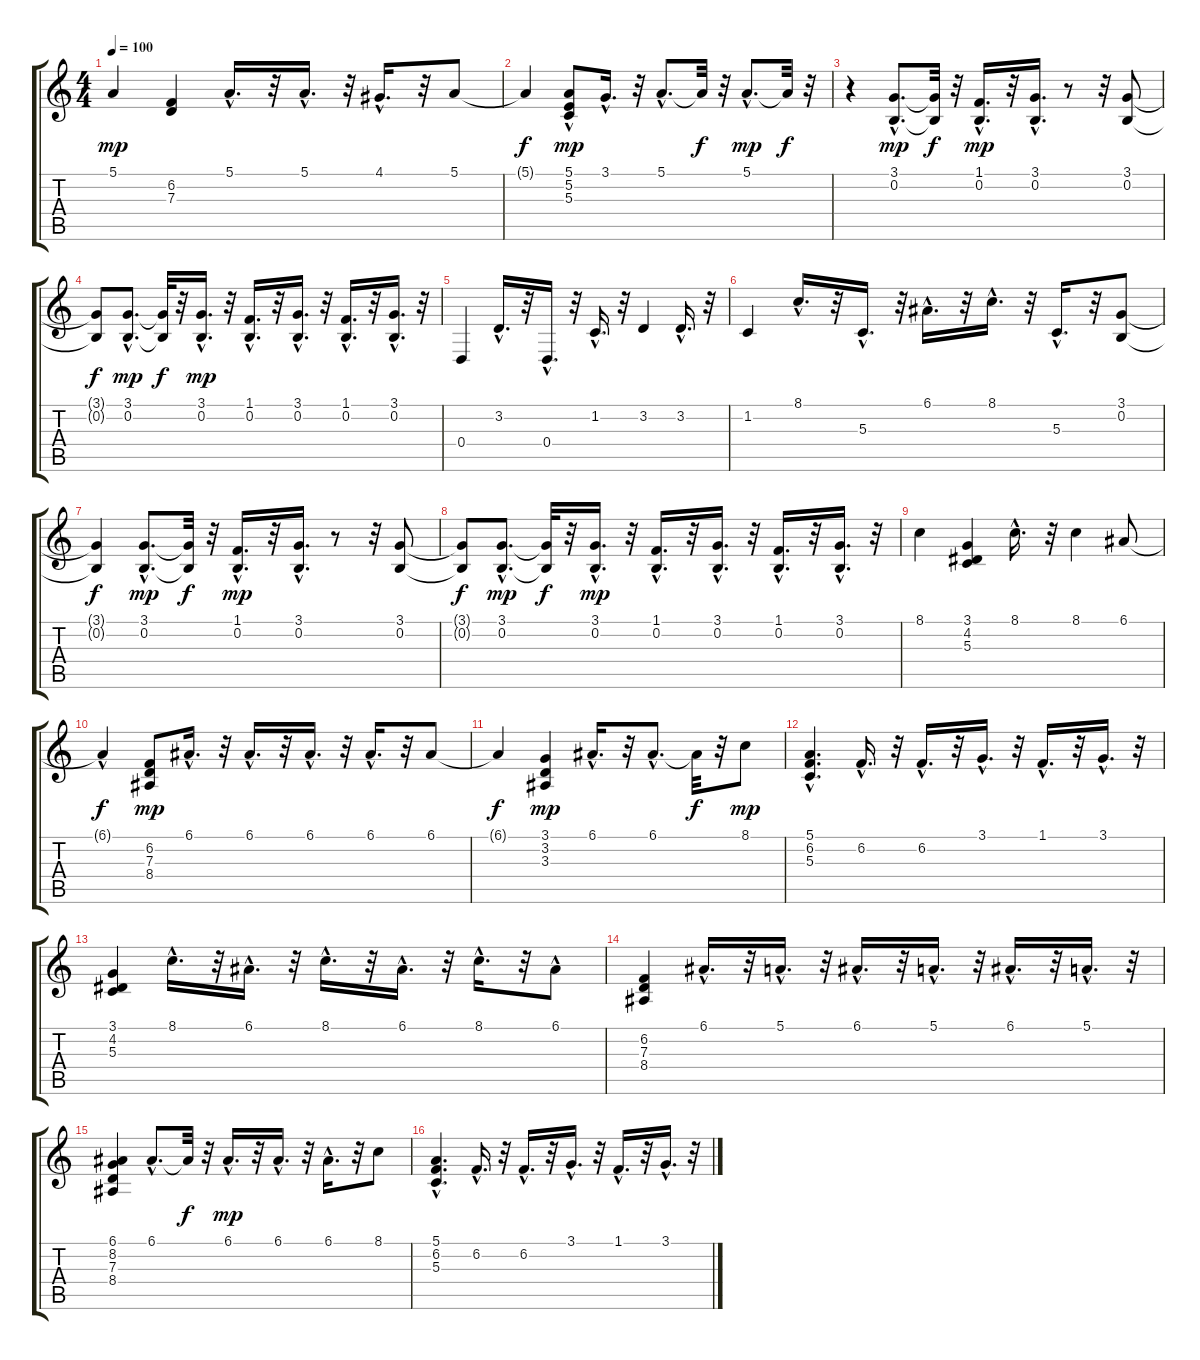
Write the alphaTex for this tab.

\track "" {instrument acousticgrandpiano}
\staff {score tabs}
\tuning (E4 B3 G3 D3 A2 E2) {hide}
\ts (4 4)
\tempo 100
\clef g2
\ks c
5.1.4{dy mp} (6.2 7.3).4 5.1{hac}.16{d} r.32 5.1{hac}.16{d} r.32 4.1{hac}.16{d} r.32 5.1.8 |
5.1{t}.4{dy f} (5.1{hac} 5.2 5.3).8{dy mp} 3.1{hac}.16{d} r.32 5.1{hac}.8{d} 5.1{t}.32{dy f} r.32 5.1{hac}.8{d dy mp} 5.1{t}.32{dy f} r.32 |
r.4 (3.1{hac} 0.2{hac}).8{d dy mp} (3.1{t} 0.2{t}).32{dy f} r.32 (1.1{hac} 0.2{hac}).16{d dy mp} r.32 (3.1{hac} 0.2{hac}).16{d} r.8 r.32 (3.1 0.2).8 |
(3.1{t} 0.2{t}).8{dy f} (3.1{hac} 0.2{hac}).8{d dy mp} (3.1{t} 0.2{t}).32{dy f} r.32 (3.1{hac} 0.2{hac}).16{d dy mp} r.32 (1.1{hac} 0.2{hac}).16{d} r.32 (3.1{hac} 0.2{hac}).16{d} r.32 (1.1{hac} 0.2{hac}).16{d} r.32 (3.1{hac} 0.2{hac}).16{d} r.32 |
0.4.4 3.2{hac}.16{d} r.32 0.4{hac}.16{d} r.32 1.2{hac}.16{d} r.32 3.2.4 3.2{hac}.16{d} r.32 |
1.2.4 8.1{hac}.16{d} r.32 5.3{hac}.16{d} r.32 6.1{hac}.16{d} r.32 8.1{hac}.16{d} r.32 5.3{hac}.16{d} r.32 (3.1 0.2).8 |
(3.1{t} 0.2{t}).4{dy f} (3.1{hac} 0.2{hac}).8{d dy mp} (3.1{t} 0.2{t}).32{dy f} r.32 (1.1{hac} 0.2{hac}).16{d dy mp} r.32 (3.1{hac} 0.2{hac}).16{d} r.8 r.32 (3.1 0.2).8 |
(3.1{t} 0.2{t}).8{dy f} (3.1{hac} 0.2{hac}).8{d dy mp} (3.1{t} 0.2{t}).32{dy f} r.32 (3.1{hac} 0.2{hac}).16{d dy mp} r.32 (1.1{hac} 0.2{hac}).16{d} r.32 (3.1{hac} 0.2{hac}).16{d} r.32 (1.1{hac} 0.2{hac}).16{d} r.32 (3.1{hac} 0.2{hac}).16{d} r.32 |
8.1.4 (3.1 4.2 5.3).4 8.1{hac}.16{d} r.32 8.1.4 6.1.8 |
6.1{hac t}.4{dy f} (6.2 7.3 8.4).8{dy mp} 6.1{hac}.16{d} r.32 6.1{hac}.16{d} r.32 6.1{hac}.16{d} r.32 6.1{hac}.16{d} r.32 6.1.8 |
6.1{t}.4{dy f} (3.1 3.2 3.3).4{dy mp} 6.1{hac}.16{d} r.32 6.1{hac}.8{d} 6.1{t}.32{dy f} r.32 8.1.8{dy mp} |
(5.1{hac} 6.2{hac} 5.3{hac}).4{d} 6.2{hac}.16{d} r.32 6.2{hac}.16{d} r.32 3.1{hac}.16{d} r.32 1.1{hac}.16{d} r.32 3.1{hac}.16{d} r.32 |
(3.1 4.2 5.3).4 8.1{hac}.16{d} r.32 6.1{hac}.16{d} r.32 8.1{hac}.16{d} r.32 6.1{hac}.16{d} r.32 8.1{hac}.16{d} r.32 6.1{hac}.8 |
(6.2 7.3 8.4).4 6.1{hac}.16{d} r.32 5.1{hac}.16{d} r.32 6.1{hac}.16{d} r.32 5.1{hac}.16{d} r.32 6.1{hac}.16{d} r.32 5.1{hac}.16{d} r.32 |
(6.1 8.2 7.3 8.4).4 6.1{hac}.8{d} 6.1{t}.32{dy f} r.32 6.1{hac}.16{d dy mp} r.32 6.1{hac}.16{d} r.32 6.1{hac}.16{d} r.32 8.1.8 |
(5.1{hac} 6.2{hac} 5.3{hac}).4{d} 6.2{hac}.16{d} r.32 6.2{hac}.16{d} r.32 3.1{hac}.16{d} r.32 1.1{hac}.16{d} r.32 3.1{hac}.16{d} r.32
